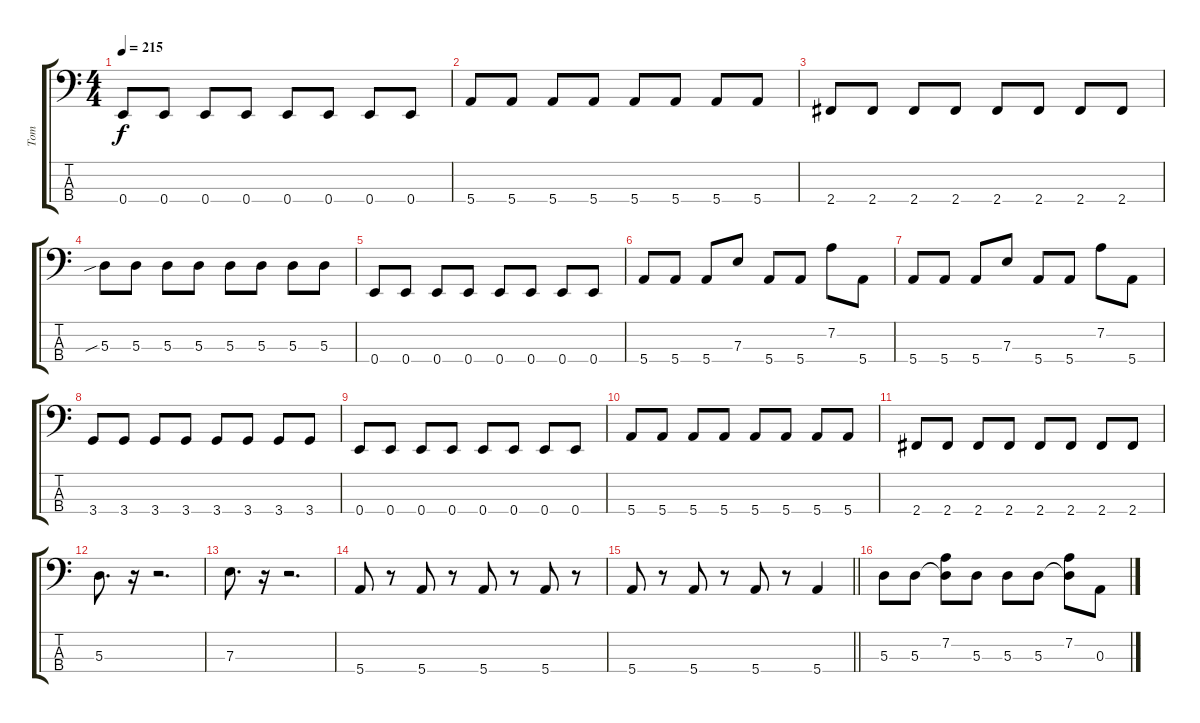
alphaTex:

\track ("Tom" "Tom") {instrument electricbasspick}
\staff {score tabs}
\tuning (G2 D2 A1 E1) {hide}
\ts (4 4)
\tempo 215
\clef f4
\ks c
0.4.8{dy f} 0.4.8 0.4.8 0.4.8 0.4.8 0.4.8 0.4.8 0.4.8 |
5.4.8 5.4.8 5.4.8 5.4.8 5.4.8 5.4.8 5.4.8 5.4.8 |
2.4.8 2.4.8 2.4.8 2.4.8 2.4.8 2.4.8 2.4.8 2.4.8 |
5.3{sib}.8 5.3.8 5.3.8 5.3.8 5.3.8 5.3.8 5.3.8 5.3.8 |
0.4.8 0.4.8 0.4.8 0.4.8 0.4.8 0.4.8 0.4.8 0.4.8 |
5.4.8 5.4.8 5.4.8 7.3.8 5.4.8 5.4.8 7.2.8 5.4.8 |
5.4.8 5.4.8 5.4.8 7.3.8 5.4.8 5.4.8 7.2.8 5.4.8 |
3.4.8 3.4.8 3.4.8 3.4.8 3.4.8 3.4.8 3.4.8 3.4.8 |
0.4.8 0.4.8 0.4.8 0.4.8 0.4.8 0.4.8 0.4.8 0.4.8 |
5.4.8 5.4.8 5.4.8 5.4.8 5.4.8 5.4.8 5.4.8 5.4.8 |
2.4.8 2.4.8 2.4.8 2.4.8 2.4.8 2.4.8 2.4.8 2.4.8 |
5.3.8{d} r.16 r.2{d} |
7.3.8{d} r.16 r.2{d} |
5.4.8 r.8 5.4.8 r.8 5.4.8 r.8 5.4.8 r.8 |
\barLineRight lightlight
5.4.8 r.8 5.4.8 r.8 5.4.8 r.8 5.4.4 |
\section ("" "")
5.3.8 5.3.8 (7.2 5.3{t}).8 5.3.8 5.3.8 5.3.8 (7.2 5.3{t}).8 0.3.8
